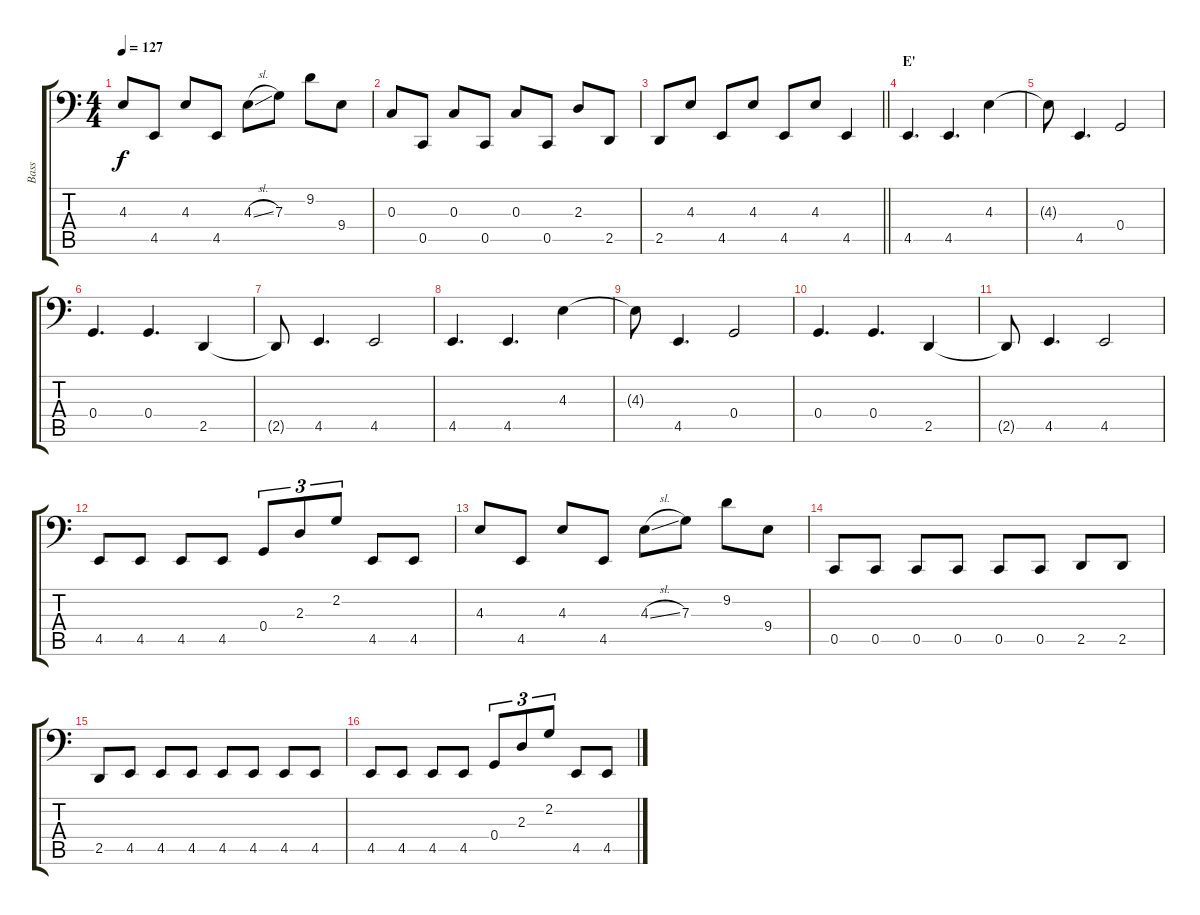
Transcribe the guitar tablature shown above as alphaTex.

\track ("Bass" "Bass") {instrument electricbasspick}
\staff {score tabs}
\tuning (Bb2 F2 C2 G1 C1 A0) {hide}
\ts (4 4)
\tempo 127
\clef f4
\ks c
4.3.8{dy f} 4.5.8 4.3.8 4.5.8 4.3{sl}.8 7.3.8 9.2.8 9.4.8 |
0.3.8 0.5.8 0.3.8 0.5.8 0.3.8 0.5.8 2.3.8 2.5.8 |
\barLineRight lightlight
2.5.8 4.3.8 4.5.8 4.3.8 4.5.8 4.3.8 4.5.4 |
\section ("" "E'")
4.5.4{d} 4.5.4{d} 4.3.4 |
4.3{t}.8 4.5.4{d} 0.4.2 |
0.4.4{d} 0.4.4{d} 2.5.4 |
2.5{t}.8 4.5.4{d} 4.5.2 |
4.5.4{d} 4.5.4{d} 4.3.4 |
4.3{t}.8 4.5.4{d} 0.4.2 |
0.4.4{d} 0.4.4{d} 2.5.4 |
2.5{t}.8 4.5.4{d} 4.5.2 |
4.5.8 4.5.8 4.5.8 4.5.8 0.4.8{tu (3 2)} 2.3.8{tu (3 2)} 2.2.8{tu (3 2)} 4.5.8 4.5.8 |
4.3.8 4.5.8 4.3.8 4.5.8 4.3{sl}.8 7.3.8 9.2.8 9.4.8 |
0.5.8 0.5.8 0.5.8 0.5.8 0.5.8 0.5.8 2.5.8 2.5.8 |
2.5.8 4.5.8 4.5.8 4.5.8 4.5.8 4.5.8 4.5.8 4.5.8 |
4.5.8 4.5.8 4.5.8 4.5.8 0.4.8{tu (3 2)} 2.3.8{tu (3 2)} 2.2.8{tu (3 2)} 4.5.8 4.5.8
